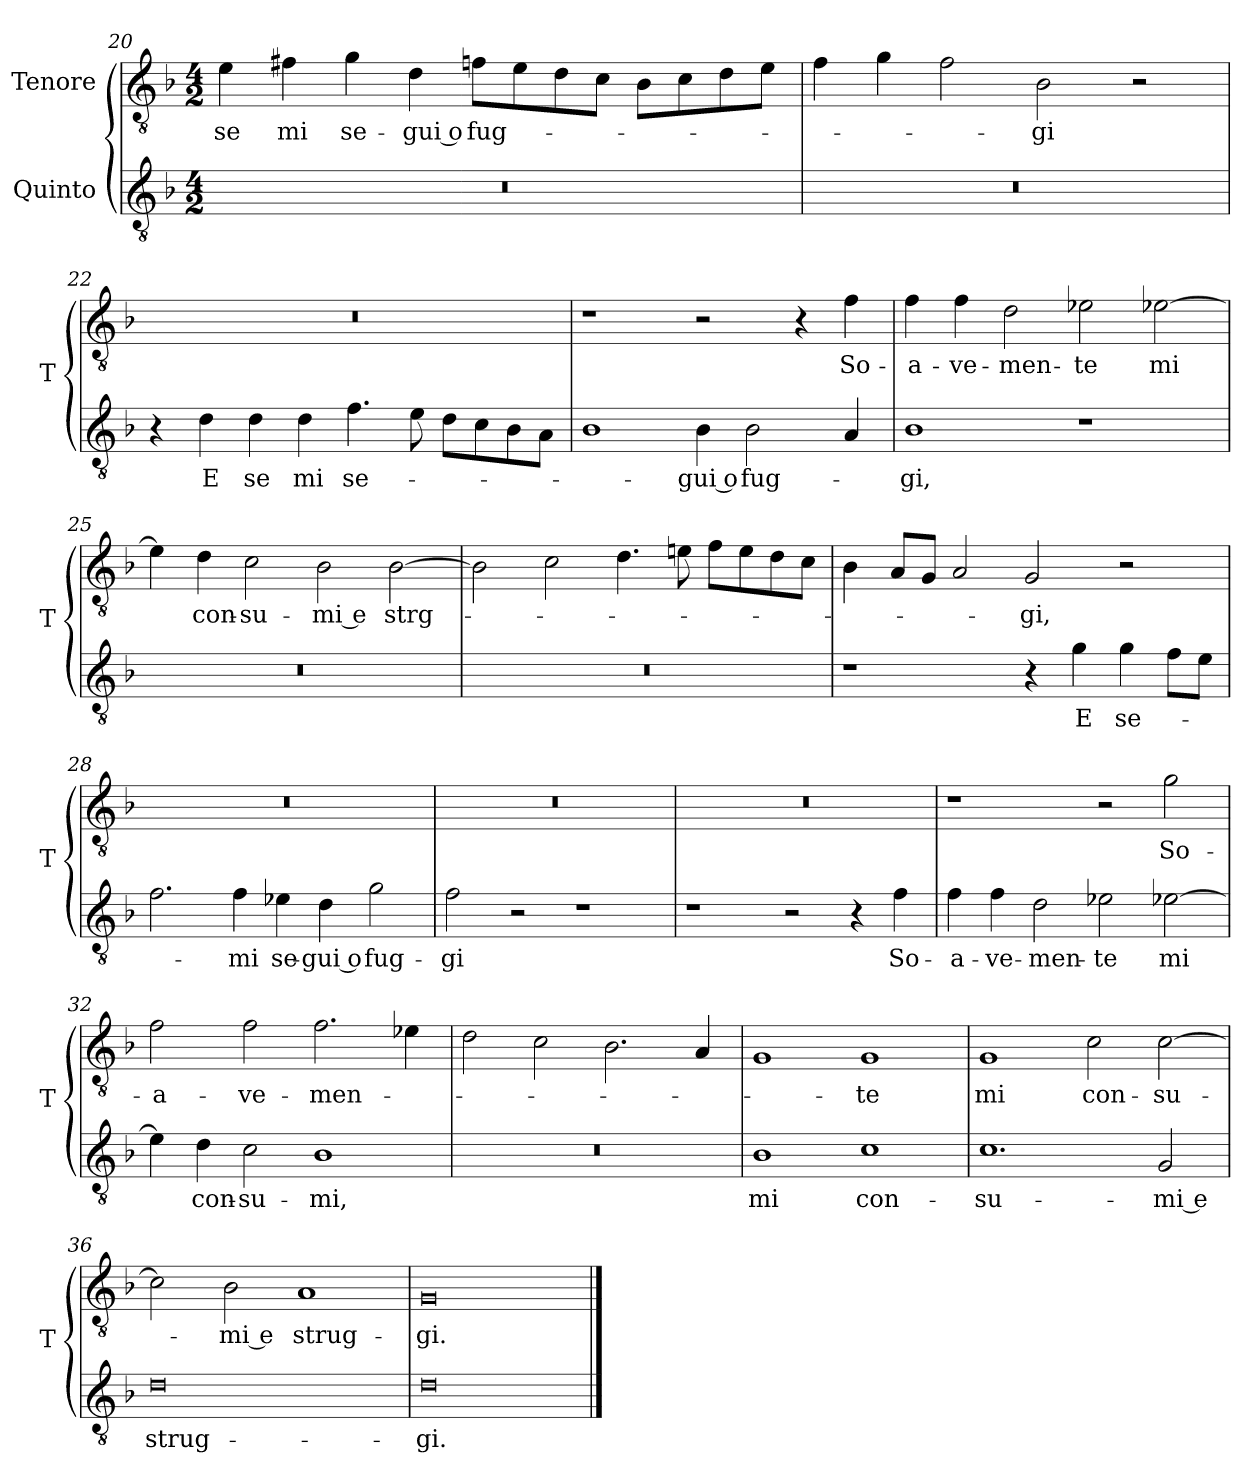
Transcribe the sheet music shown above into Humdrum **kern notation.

**kern	**text	**kern	**text
*part2	*part2	*part1	*part1
*staff2	*staff2	*staff1	*staff1
*I"Quinto	*	*I"Tenore	*
*	*	*I'T	*
*clefGv2	*	*clefGv2	*
*k[b-]	*	*k[b-]	*
*M4/2	*	*M4/2	*
=20	=20	=20	=20
0r	.	4e	se
.	.	4f#X	mi
.	.	4g	se-
.	.	4d	-gui o
.	.	8fnL	fug-
.	.	8e	.
.	.	8d	.
.	.	8cJ	.
.	.	8B-L	.
.	.	8c	.
.	.	8d	.
.	.	8eJ	.
=21	=21	=21	=21
0r	.	4f	.
.	.	4g	.
.	.	2f	.
.	.	2B-	-gi
.	.	2r	.
=22	=22	=22	=22
4r	.	0r	.
4d	E	.	.
4d	se	.	.
4d	mi	.	.
4.f	se-	.	.
8e	.	.	.
8dL	.	.	.
8c	.	.	.
8B-	.	.	.
8AJ	.	.	.
=23	=23	=23	=23
1B-	.	1r	.
4B-	-gui o	2r	.
2B-	fug-	.	.
.	.	4r	.
4A	.	4f	So-
=24	=24	=24	=24
1B-	-gi,	4f	-a-
.	.	4f	-ve-
.	.	2d	-men-
1r	.	2e-X	-te
.	.	[2e-X	mi
=25	=25	=25	=25
0r	.	4e-]	.
.	.	4d	con-
.	.	2c	-su-
.	.	2B-	-mi e
.	.	[2B-	strg-
=26	=26	=26	=26
0r	.	2B-]	.
.	.	2c	.
.	.	4.d	.
.	.	8en	.
.	.	8fL	.
.	.	8e	.
.	.	8d	.
.	.	8cJ	.
=27	=27	=27	=27
1r	.	4B-	.
.	.	8AL	.
.	.	8GJ	.
.	.	2A	.
4r	.	2G	-gi,
4g	E	.	.
4g	se-	2r	.
8fL	.	.	.
8eJ	.	.	.
=28	=28	=28	=28
2.f	.	0r	.
4f	-mi	.	.
4e-X	se-	.	.
4d	-gui o	.	.
2g	fug-	.	.
=29	=29	=29	=29
2f	-gi	0r	.
2r	.	.	.
1r	.	.	.
=30	=30	=30	=30
1r	.	0r	.
2r	.	.	.
4r	.	.	.
4f	So-	.	.
=31	=31	=31	=31
4f	-a-	1r	.
4f	-ve-	.	.
2d	-men-	.	.
2e-X	-te	2r	.
[2e-X	mi	2g	So-
=32	=32	=32	=32
4e-]	.	2f	-a-
4d	con-	.	.
2c	-su-	2f	-ve-
1B-	-mi,	2.f	-men-
.	.	4e-X	.
=33	=33	=33	=33
0r	.	2d	.
.	.	2c	.
.	.	2.B-	.
.	.	4A	.
=34	=34	=34	=34
1B-	mi	1G	.
1c	con-	1G	-te
=35	=35	=35	=35
1.c	-su-	1G	mi
.	.	2c	con-
2G	-mi e	[2c	-su-
=36	=36	=36	=36
0d	strug-	2c]	.
.	.	2B-	-mi e
.	.	1A	strug-
=37	=37	=37	=37
0d	-gi.	0G	-gi.
==	==	==	==
*-	*-	*-	*-
